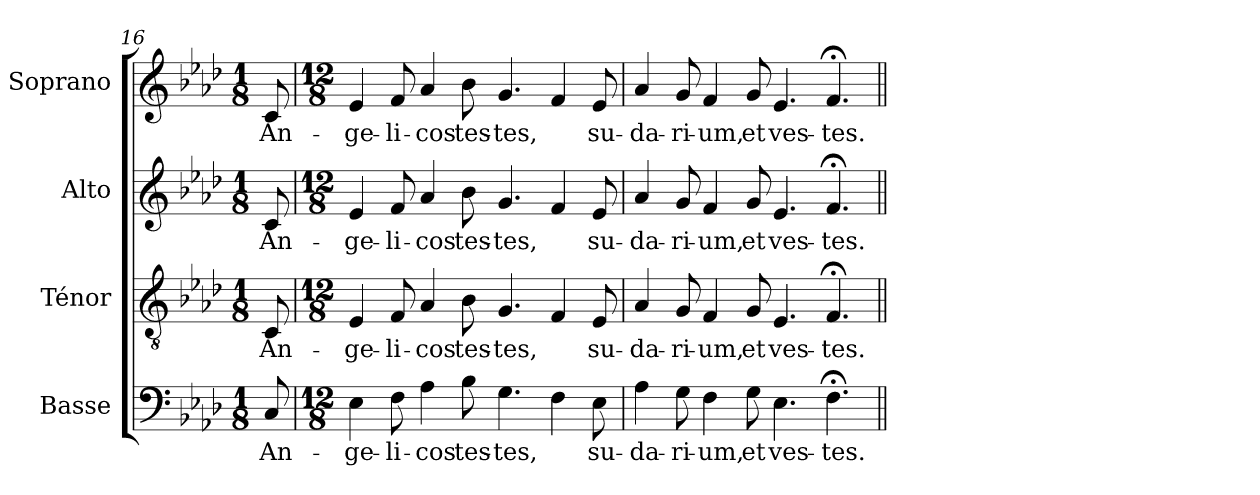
**kern	**text	**kern	**text	**kern	**text	**kern	**text
*part4	*part4	*part3	*part3	*part2	*part2	*part1	*part1
*staff4	*staff4	*staff3	*staff3	*staff2	*staff2	*staff1	*staff1
*I"Basse	*	*I"Ténor	*	*I"Alto	*	*I"Soprano	*
*I'B.	*	*I'T.	*	*I'A.	*	*I'S.	*
*clefF4	*	*clefGv2	*	*clefG2	*	*clefG2	*
*	*	*ITrd7c12	*	*	*	*	*
*k[b-e-a-d-]	*	*k[b-e-a-d-]	*	*k[b-e-a-d-]	*	*k[b-e-a-d-]	*
*A-:	*	*A-:	*	*A-:	*	*A-:	*
*M1/8	*	*M1/8	*	*M1/8	*	*M1/8	*
=16	=16	=16	=16	=16	=16	=16	=16
!	!LO:LY:b:color=#000000	!	!	!	!	!	!
!	!	!	!LO:LY:b:color=#000000	!	!	!	!
!	!	!	!	!	!LO:LY:b:color=#000000	!	!
!	!	!	!	!	!	!	!LO:LY:b:color=#000000
8Ci/	An-	8CCi/	An-	8ci/	An-	8ci/	An-
=17'	=17'	=17'	=17'	=17'	=17'	=17'	=17'
*M12/8	*	*M12/8	*	*M12/8	*	*M12/8	*
!	!LO:LY:b:color=#000000	!	!	!	!	!	!
!	!	!	!LO:LY:b:color=#000000	!	!	!	!
!	!	!	!	!	!LO:LY:b:color=#000000	!	!
!	!	!	!	!	!	!	!LO:LY:b:color=#000000
4E-i\	-ge-	4EE-i/	-ge-	4e-i/	-ge-	4e-i/	-ge-
!	!LO:LY:b:color=#000000	!	!	!	!	!	!
!	!	!	!LO:LY:b:color=#000000	!	!	!	!
!	!	!	!	!	!LO:LY:b:color=#000000	!	!
!	!	!	!	!	!	!	!LO:LY:b:color=#000000
8Fi\	-li-	8FFi/	-li-	8fi/	-li-	8fi/	-li-
!	!LO:LY:b:color=#000000	!	!	!	!	!	!
!	!	!	!LO:LY:b:color=#000000	!	!	!	!
!	!	!	!	!	!LO:LY:b:color=#000000	!	!
!	!	!	!	!	!	!	!LO:LY:b:color=#000000
4A-i\	-cos	4AA-i/	-cos	4a-i/	-cos	4a-i/	-cos
!	!LO:LY:b:color=#000000	!	!	!	!	!	!
!	!	!	!LO:LY:b:color=#000000	!	!	!	!
!	!	!	!	!	!LO:LY:b:color=#000000	!	!
!	!	!	!	!	!	!	!LO:LY:b:color=#000000
8B-i\	tes-	8BB-i\	tes-	8b-i\	tes-	8b-i\	tes-
!	!LO:LY:b:color=#000000	!	!	!	!	!	!
!	!	!	!LO:LY:b:color=#000000	!	!	!	!
!	!	!	!	!	!LO:LY:b:color=#000000	!	!
!	!	!	!	!	!	!	!LO:LY:b:color=#000000
4.Gi\	-tes,	4.GGi/	-tes,	4.gi/	-tes,	4.gi/	-tes,
4Fi\	.	4FFi/	.	4fi/	.	4fi/	.
!	!LO:LY:b:color=#000000	!	!	!	!	!	!
!	!	!	!LO:LY:b:color=#000000	!	!	!	!
!	!	!	!	!	!LO:LY:b:color=#000000	!	!
!	!	!	!	!	!	!	!LO:LY:b:color=#000000
8E-i\	su-	8EE-i/	su-	8e-i/	su-	8e-i/	su-
=18'	=18'	=18'	=18'	=18'	=18'	=18'	=18'
!	!LO:LY:b:color=#000000	!	!	!	!	!	!
!	!	!	!LO:LY:b:color=#000000	!	!	!	!
!	!	!	!	!	!LO:LY:b:color=#000000	!	!
!	!	!	!	!	!	!	!LO:LY:b:color=#000000
4A-i\	-da-	4AA-i/	-da-	4a-i/	-da-	4a-i/	-da-
!	!LO:LY:b:color=#000000	!	!	!	!	!	!
!	!	!	!LO:LY:b:color=#000000	!	!	!	!
!	!	!	!	!	!LO:LY:b:color=#000000	!	!
!	!	!	!	!	!	!	!LO:LY:b:color=#000000
8Gi\	-ri-	8GGi/	-ri-	8gi/	-ri-	8gi/	-ri-
!	!LO:LY:b:color=#000000	!	!	!	!	!	!
!	!	!	!LO:LY:b:color=#000000	!	!	!	!
!	!	!	!	!	!LO:LY:b:color=#000000	!	!
!	!	!	!	!	!	!	!LO:LY:b:color=#000000
4Fi\	-um,	4FFi/	-um,	4fi/	-um,	4fi/	-um,
!	!LO:LY:b:color=#000000	!	!	!	!	!	!
!	!	!	!LO:LY:b:color=#000000	!	!	!	!
!	!	!	!	!	!LO:LY:b:color=#000000	!	!
!	!	!	!	!	!	!	!LO:LY:b:color=#000000
8Gi\	et	8GGi/	et	8gi/	et	8gi/	et
!	!LO:LY:b:color=#000000	!	!	!	!	!	!
!	!	!	!LO:LY:b:color=#000000	!	!	!	!
!	!	!	!	!	!LO:LY:b:color=#000000	!	!
!	!	!	!	!	!	!	!LO:LY:b:color=#000000
4.E-i\	ves-	4.EE-i/	ves-	4.e-i/	ves-	4.e-i/	ves-
!	!LO:LY:b:color=#000000	!	!	!	!	!	!
!	!	!	!LO:LY:b:color=#000000	!	!	!	!
!	!	!	!	!	!LO:LY:b:color=#000000	!	!
!	!	!	!	!	!	!	!LO:LY:b:color=#000000
4.F;i\	-tes.	4.FF;i/	-tes.	4.f;i/	-tes.	4.f;i/	-tes.
=||	=||	=||	=||	=||	=||	=||	=||
*-	*-	*-	*-	*-	*-	*-	*-
